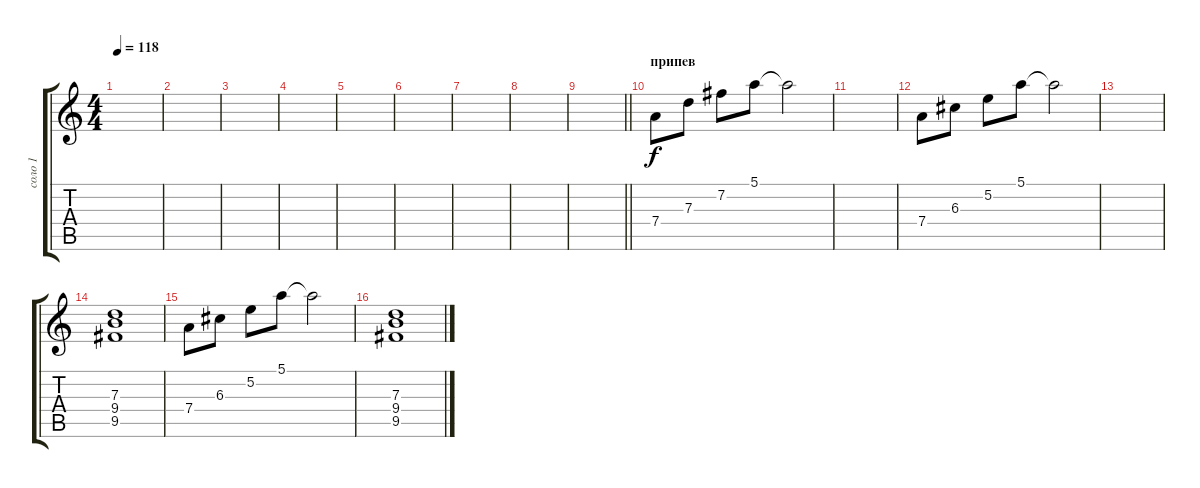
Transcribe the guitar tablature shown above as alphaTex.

\track ("соло 1" "соло 1") {instrument overdrivenguitar}
\staff {score tabs}
\tuning (E4 B3 G3 D3 A2 E2) {hide}
\ts (4 4)
\tempo 118
\clef g2
\ks c
|
|
|
|
|
|
|
|
\barLineRight lightlight
|
\section ("" "припев")
7.4.8 7.3.8 7.2.8 5.1.8 5.1{t}.2 |
|
7.4.8 6.3.8 5.2.8 5.1.8 5.1{t}.2 |
|
(7.3 9.4 9.5).1 |
7.4.8 6.3.8 5.2.8 5.1.8 5.1{t}.2 |
(7.3 9.4 9.5).1
